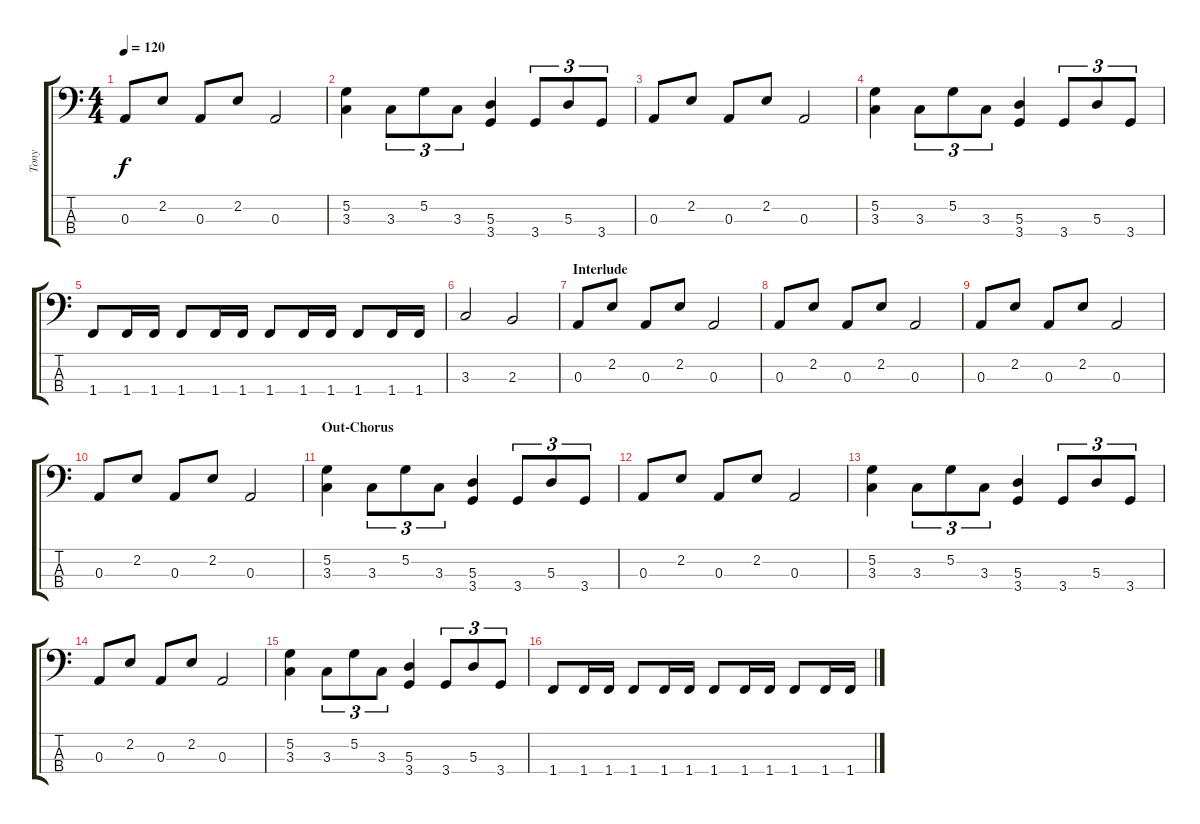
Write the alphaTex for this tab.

\track ("Tony" "Tony") {instrument electricbassfinger}
\staff {score tabs}
\tuning (G2 D2 A1 E1) {hide}
\ts (4 4)
\tempo 120
\clef f4
\ks c
0.3.8{dy f} 2.2.8 0.3.8 2.2.8 0.3.2 |
(5.2 3.3).4 3.3.8{tu (3 2)} 5.2.8{tu (3 2)} 3.3.8{tu (3 2)} (5.3 3.4).4 3.4.8{tu (3 2)} 5.3.8{tu (3 2)} 3.4.8{tu (3 2)} |
0.3.8 2.2.8 0.3.8 2.2.8 0.3.2 |
(5.2 3.3).4 3.3.8{tu (3 2)} 5.2.8{tu (3 2)} 3.3.8{tu (3 2)} (5.3 3.4).4 3.4.8{tu (3 2)} 5.3.8{tu (3 2)} 3.4.8{tu (3 2)} |
1.4.8 1.4.16 1.4.16 1.4.8 1.4.16 1.4.16 1.4.8 1.4.16 1.4.16 1.4.8 1.4.16 1.4.16 |
3.3.2 2.3.2 |
\section ("" "Interlude")
0.3.8 2.2.8 0.3.8 2.2.8 0.3.2 |
0.3.8 2.2.8 0.3.8 2.2.8 0.3.2 |
0.3.8 2.2.8 0.3.8 2.2.8 0.3.2 |
0.3.8 2.2.8 0.3.8 2.2.8 0.3.2 |
\section ("" "Out-Chorus")
(5.2 3.3).4 3.3.8{tu (3 2)} 5.2.8{tu (3 2)} 3.3.8{tu (3 2)} (5.3 3.4).4 3.4.8{tu (3 2)} 5.3.8{tu (3 2)} 3.4.8{tu (3 2)} |
0.3.8 2.2.8 0.3.8 2.2.8 0.3.2 |
(5.2 3.3).4 3.3.8{tu (3 2)} 5.2.8{tu (3 2)} 3.3.8{tu (3 2)} (5.3 3.4).4 3.4.8{tu (3 2)} 5.3.8{tu (3 2)} 3.4.8{tu (3 2)} |
0.3.8 2.2.8 0.3.8 2.2.8 0.3.2 |
(5.2 3.3).4 3.3.8{tu (3 2)} 5.2.8{tu (3 2)} 3.3.8{tu (3 2)} (5.3 3.4).4 3.4.8{tu (3 2)} 5.3.8{tu (3 2)} 3.4.8{tu (3 2)} |
1.4.8 1.4.16 1.4.16 1.4.8 1.4.16 1.4.16 1.4.8 1.4.16 1.4.16 1.4.8 1.4.16 1.4.16
